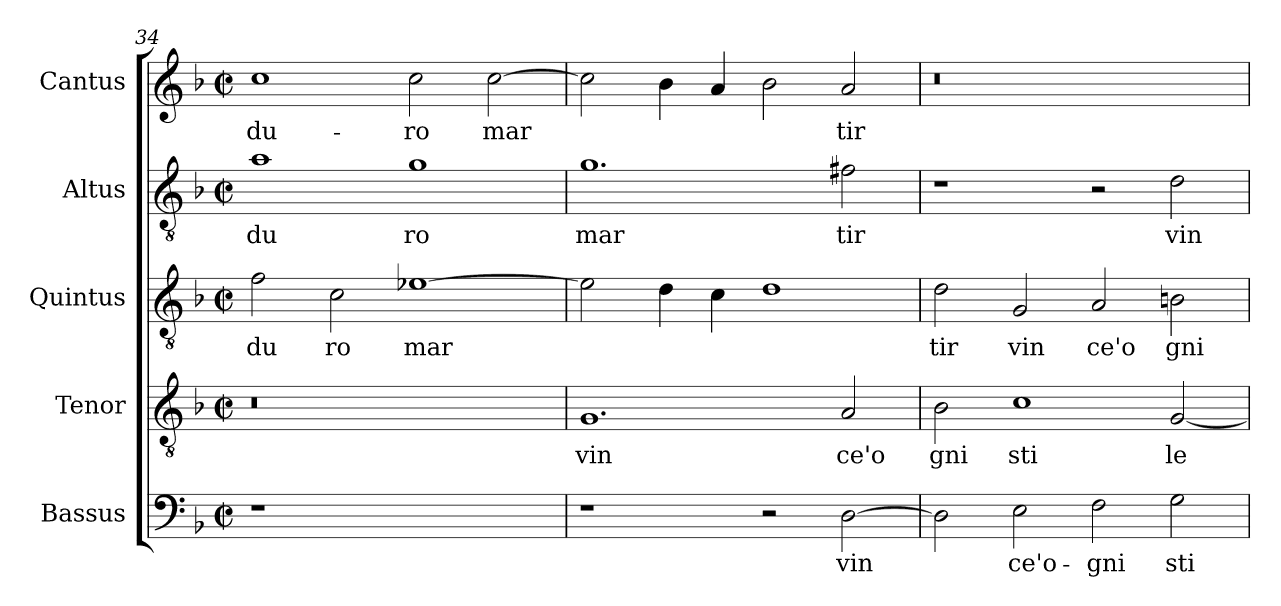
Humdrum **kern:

**kern	**text	**kern	**text	**kern	**text	**kern	**text	**kern	**text
*part5	*part5	*part4	*part4	*part3	*part3	*part2	*part2	*part1	*part1
*staff5	*staff5	*staff4	*staff4	*staff3	*staff3	*staff2	*staff2	*staff1	*staff1
*I"Bassus	*	*I"Tenor	*	*I"Quintus	*	*I"Altus	*	*I"Cantus	*
*clefF4	*	*clefGv2	*	*clefGv2	*	*clefGv2	*	*clefG2	*
*k[b-]	*	*k[b-]	*	*k[b-]	*	*k[b-]	*	*k[b-]	*
*F:	*	*F:	*	*F:	*	*F:	*	*F:	*
*M2/2	*	*M2/2	*	*M2/2	*	*M2/2	*	*M2/2	*
*met(c|)	*	*met(c|)	*	*met(c|)	*	*met(c|)	*	*met(c|)	*
=34	=34	=34	=34	=34	=34	=34	=34	=34	=34
!	!	!	!	!	!LO:LY:b:cj	!	!LO:LY:b:cj	!	!LO:LY:b:cj
1r	.	0r	.	2f\	du	1a	du	1cc	du-
!	!	!	!	!	!LO:LY:b:cj	!	!	!	!
.	.	.	.	2c\	ro	.	.	.	.
!	!	!	!	!	!LO:LY:b:cj	!	!LO:LY:b:cj	!	!LO:LY:b:cj
1ryy	.	.	.	[>1e-X	mar	1g	ro	2cc\	-ro
!	!	!	!	!	!	!	!	!	!LO:LY:b:cj
.	.	.	.	.	.	.	.	[>2cc\	mar-
=35	=35	=35	=35	=35	=35	=35	=35	=35	=35
!	!	!	!LO:LY:b:cj	!	!LO:LY:b:cj	!	!LO:LY:b:cj	!	!LO:LY:b:cj
1r	.	1.G	vin	2e-\]	.	1.g	mar	2cc\]	--
!	!	!	!	!	!LO:LY:b:cj	!	!	!	!LO:LY:b:cj
.	.	.	.	4d\	.	.	.	4b-\	--
!	!	!	!	!	!LO:LY:b:cj	!	!	!	!LO:LY:b:cj
.	.	.	.	4c\	.	.	.	4a/	--
!	!	!	!	!	!LO:LY:b:cj	!	!	!	!LO:LY:b:cj
2r	.	.	.	1d	.	.	.	2b-\	--
!	!LO:LY:b:cj	!	!LO:LY:b:cj	!	!	!	!LO:LY:b:cj	!	!LO:LY:b:cj
[>2D\	vin-	2A/	ce'o	.	.	2f#X\	tir	2a/	-tir
=36	=36	=36	=36	=36	=36	=36	=36	=36	=36
!	!LO:LY:b:cj	!	!LO:LY:b:cj	!	!LO:LY:b:cj	!	!	!	!
2D\]	--	2B-\	gni	2d\	tir	1r	.	0r	.
!	!LO:LY:b:cj	!	!LO:LY:b:cj	!	!LO:LY:b:cj	!	!	!	!
2E\	-ce'o-	1c	sti	2G/	vin	.	.	.	.
!	!LO:LY:b:cj	!	!	!	!LO:LY:b:cj	!	!	!	!
2F\	-gni	.	.	2A/	ce'o	2r	.	.	.
!	!LO:LY:b:cj	!	!LO:LY:b:cj	!	!LO:LY:b:cj	!	!LO:LY:b:cj	!	!
2G\	sti-	[<2G/	le	2Bn\	gni	2d\	vin	.	.
=	=	=	=	=	=	=	=	=	=
*-	*-	*-	*-	*-	*-	*-	*-	*-	*-
